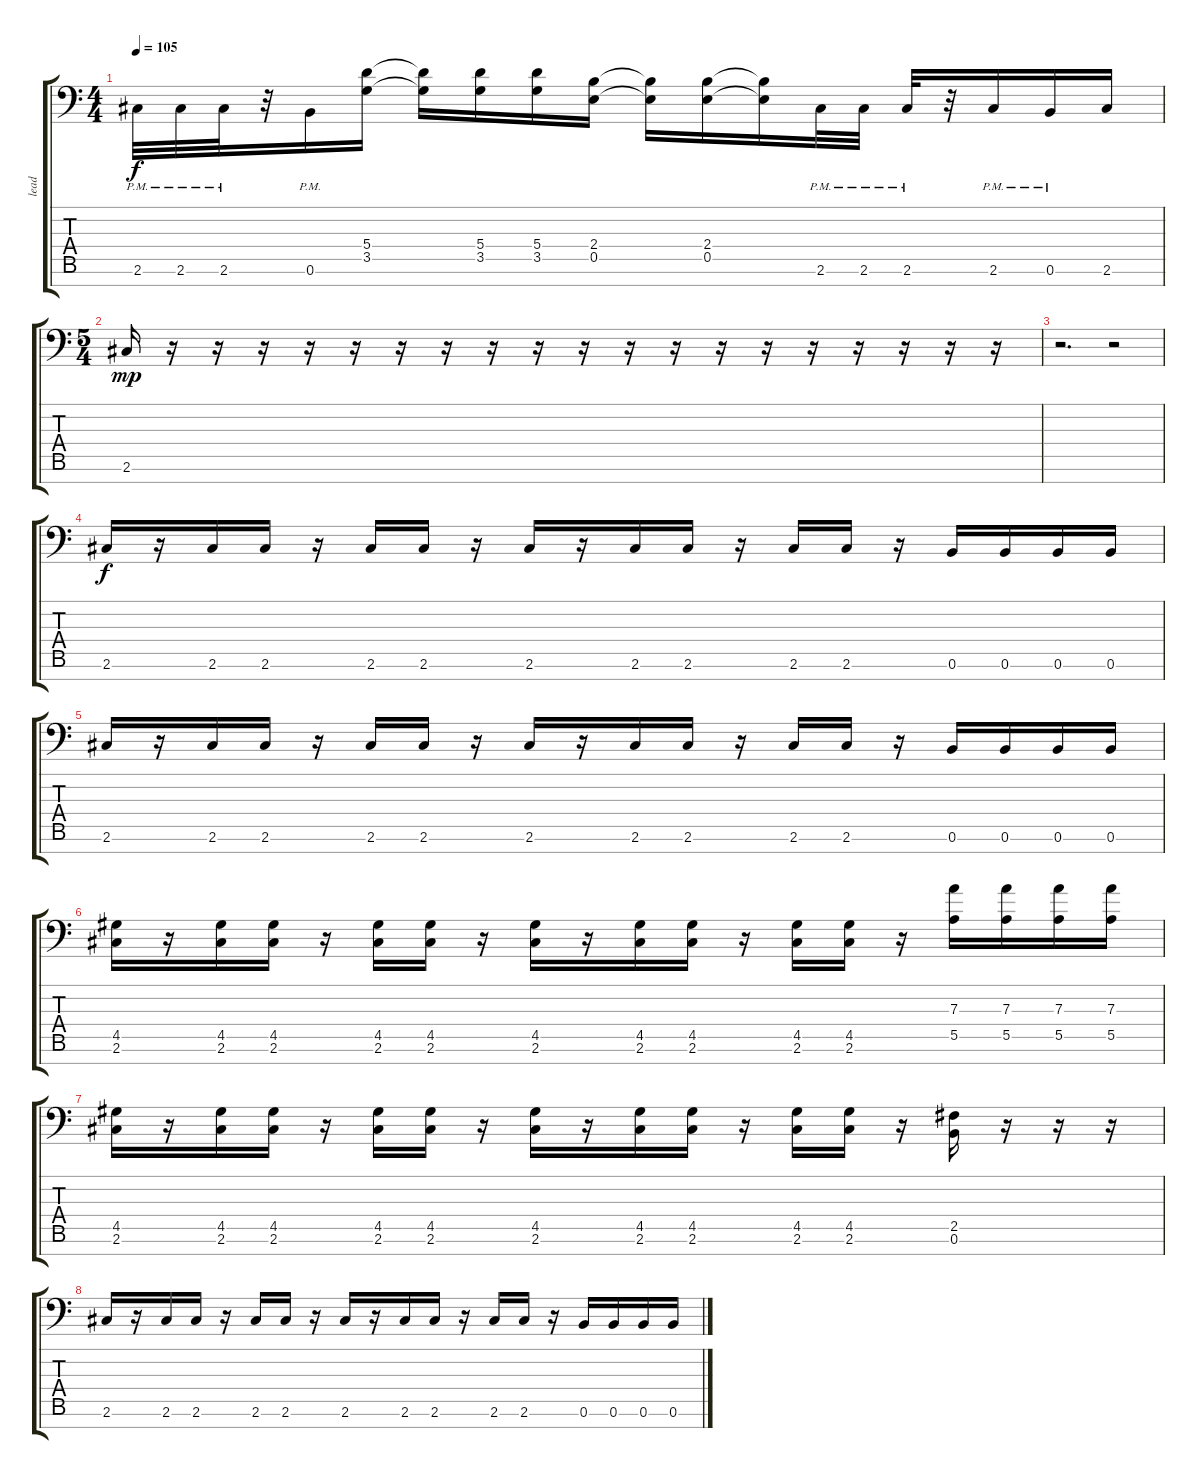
\track ("lead" "lead") {instrument distortionguitar}
\staff {score tabs}
\tuning (B3 G3 D3 A2 E2 B1 Gb1) {hide}
\ts (4 4)
\tempo 105
\clef f4
\ks c
2.6{pm}.32{dy f} 2.6{pm}.32 2.6{pm}.32 r.32 0.6{pm}.16 (5.4 3.5).16 (5.4{t} 3.5{t}).16 (5.4 3.5).16 (5.4 3.5).16 (2.4 0.5).16 (2.4{t} 0.5{t}).16 (2.4 0.5).16 (2.4{t} 0.5{t}).16 2.6{pm}.32 2.6{pm}.32 2.6{pm}.32 r.32 2.6{pm}.16 0.6{pm}.16 2.6.16 |
\ts (5 4)
2.6.16{dy mp} r.16 r.16 r.16 r.16 r.16 r.16 r.16 r.16 r.16 r.16 r.16 r.16 r.16 r.16 r.16 r.16 r.16 r.16 r.16 |
r.2{d} r.2 |
2.6.16{dy f} r.16 2.6.16 2.6.16 r.16 2.6.16 2.6.16 r.16 2.6.16 r.16 2.6.16 2.6.16 r.16 2.6.16 2.6.16 r.16 0.6.16 0.6.16 0.6.16 0.6.16 |
2.6.16 r.16 2.6.16 2.6.16 r.16 2.6.16 2.6.16 r.16 2.6.16 r.16 2.6.16 2.6.16 r.16 2.6.16 2.6.16 r.16 0.6.16 0.6.16 0.6.16 0.6.16 |
(4.5 2.6).16 r.16 (4.5 2.6).16 (4.5 2.6).16 r.16 (4.5 2.6).16 (4.5 2.6).16 r.16 (4.5 2.6).16 r.16 (4.5 2.6).16 (4.5 2.6).16 r.16 (4.5 2.6).16 (4.5 2.6).16 r.16 (7.3 5.5).16 (7.3 5.5).16 (7.3 5.5).16 (7.3 5.5).16 |
(4.5 2.6).16 r.16 (4.5 2.6).16 (4.5 2.6).16 r.16 (4.5 2.6).16 (4.5 2.6).16 r.16 (4.5 2.6).16 r.16 (4.5 2.6).16 (4.5 2.6).16 r.16 (4.5 2.6).16 (4.5 2.6).16 r.16 (2.5 0.6).16 r.16 r.16 r.16 |
2.6.16 r.16 2.6.16 2.6.16 r.16 2.6.16 2.6.16 r.16 2.6.16 r.16 2.6.16 2.6.16 r.16 2.6.16 2.6.16 r.16 0.6.16 0.6.16 0.6.16 0.6.16
